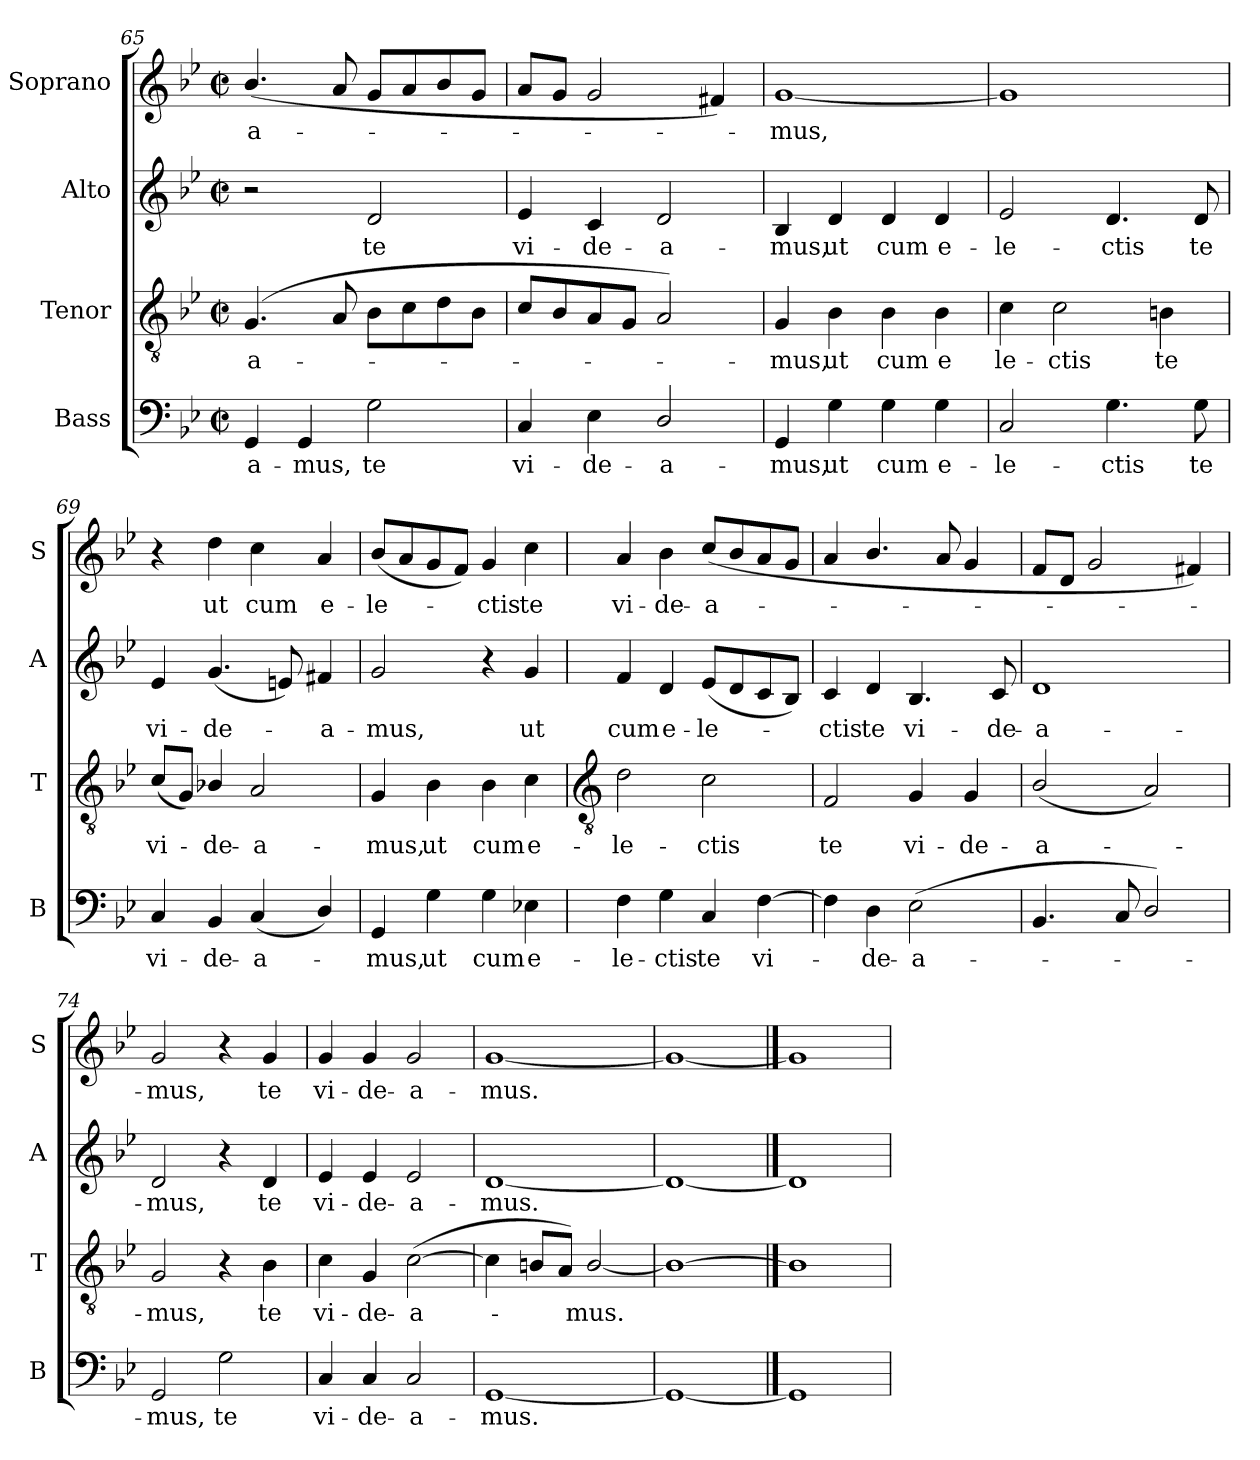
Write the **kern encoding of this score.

**kern	**text	**kern	**text	**kern	**text	**kern	**text
*part4	*part4	*part3	*part3	*part2	*part2	*part1	*part1
*staff4	*staff4	*staff3	*staff3	*staff2	*staff2	*staff1	*staff1
*I"Bass	*	*I"Tenor	*	*I"Alto	*	*I"Soprano	*
*I'B	*	*I'T	*	*I'A	*	*I'S	*
!!LO:LB:g=z
*clefF4	*	*clefGv2	*	*clefG2	*	*clefG2	*
*k[b-e-]	*	*k[b-e-]	*	*k[b-e-]	*	*k[b-e-]	*
*B-:	*	*B-:	*	*B-:	*	*B-:	*
*M2/2	*	*M2/2	*	*M2/2	*	*M2/2	*
*met(c|)	*	*met(c|)	*	*met(c|)	*	*met(c|)	*
=65	=65	=65	=65	=65	=65	=65	=65
!	!LO:LY:b	!	!LO:LY:b	!	!	!	!LO:LY:b
4GG	-a-	(<4.G	-a-	2r	.	(<4.b-/	-a-
!	!LO:LY:b	!	!	!	!	!	!
4GG	-mus,	.	.	.	.	.	.
.	.	8A	.	.	.	8a	.
!	!LO:LY:b	!	!	!	!LO:LY:b	!	!
2G	te	8B-L	.	2d	te	8gL	.
.	.	8c	.	.	.	8a	.
.	.	8d	.	.	.	8b-	.
.	.	8B-J	.	.	.	8gJ	.
=66	=66	=66	=66	=66	=66	=66	=66
!	!LO:LY:b	!	!	!	!LO:LY:b	!	!
4C	vi-	8cL	.	4e-	vi-	8aL	.
.	.	8B-	.	.	.	8gJ	.
!	!LO:LY:b	!	!	!	!LO:LY:b	!	!
4E-	-de-	8A	.	4c	-de-	2g	.
.	.	8GJ	.	.	.	.	.
!	!LO:LY:b	!	!	!	!LO:LY:b	!	!
2D/	-a-	2A)	.	2d	-a-	.	.
.	.	.	.	.	.	4f#X)	.
=67	=67	=67	=67	=67	=67	=67	=67
!	!LO:LY:b	!	!LO:LY:b	!	!LO:LY:b	!	!LO:LY:b
4GG	-mus,	4G	mus,	4B-	-mus,	[1g	mus,
!	!LO:LY:b	!	!LO:LY:b	!	!LO:LY:b	!	!
4G	ut	4B-	ut	4d	ut	.	.
!	!LO:LY:b	!	!LO:LY:b	!	!LO:LY:b	!	!
4G	cum	4B-	cum	4d	cum	.	.
!	!LO:LY:b	!	!LO:LY:b	!	!LO:LY:b	!	!
4G	e-	4B-	e	4d	e-	.	.
=68	=68	=68	=68	=68	=68	=68	=68
!	!LO:LY:b	!	!LO:LY:b	!	!LO:LY:b	!	!
2C	-le-	4c	le-	2e-	-le-	1g]	.
!	!	!	!LO:LY:b	!	!	!	!
.	.	2c	-ctis	.	.	.	.
!	!LO:LY:b	!	!	!	!LO:LY:b	!	!
4.G	-ctis	.	.	4.d	-ctis	.	.
!	!	!	!LO:LY:b	!	!	!	!
.	.	4Bn	te	.	.	.	.
!	!LO:LY:b	!	!	!	!LO:LY:b	!	!
8G	te	.	.	8d	te	.	.
=69	=69	=69	=69	=69	=69	=69	=69
!	!LO:LY:b	!	!LO:LY:b	!	!LO:LY:b	!	!
4C	vi-	(<8cL	vi-	4e-	vi-	4r	.
.	.	8GJ)	.	.	.	.	.
!	!LO:LY:b	!	!LO:LY:b	!	!LO:LY:b	!	!LO:LY:b
4BB-	-de-	4B-X/	de-	(<4.g	-de-	4dd	ut
!	!LO:LY:b	!	!LO:LY:b	!	!	!	!LO:LY:b
(<4C	-a-	2A	-a-	.	.	4cc	cum
.	.	.	.	8en)	.	.	.
!	!	!	!	!	!LO:LY:b	!	!LO:LY:b
4D/)	.	.	.	4f#X	a-	4a	e-
=70	=70	=70	=70	=70	=70	=70	=70
!	!LO:LY:b	!	!LO:LY:b	!	!LO:LY:b	!	!LO:LY:b
4GG	mus,	4G	-mus,	2g	-mus,	(<8b-L	-le-
.	.	.	.	.	.	8a	.
!	!LO:LY:b	!	!LO:LY:b	!	!	!	!
4G	ut	4B-	ut	.	.	8g	.
.	.	.	.	.	.	8fJ)	.
!	!LO:LY:b	!	!LO:LY:b	!	!	!	!LO:LY:b
4G	cum	4B-	cum	4r	.	4g	ctis
!	!LO:LY:b	!	!LO:LY:b	!	!LO:LY:b	!	!LO:LY:b
4E-X	e-	4c	e-	4g	ut	4cc	te
!!LO:LB:g=z
=71	=71	=71	=71	=71	=71	=71	=71
*	*	*clefGv2	*	*	*	*	*
!	!LO:LY:b	!	!LO:LY:b	!	!LO:LY:b	!	!LO:LY:b
4F	-le-	2d	-le-	4f	cum	4a	vi-
!	!LO:LY:b	!	!	!	!LO:LY:b	!	!LO:LY:b
4G	-ctis	.	.	4d	e-	4b-	-de-
!	!LO:LY:b	!	!LO:LY:b	!	!LO:LY:b	!	!LO:LY:b
4C	te	2c	-ctis	(<8e-L	-le-	(<8ccL	-a-
.	.	.	.	8d	.	8b-	.
!	!LO:LY:b	!	!	!	!	!	!
[4F	vi-	.	.	8c	.	8a	.
.	.	.	.	8B-J)	.	8gJ	.
=72	=72	=72	=72	=72	=72	=72	=72
!	!	!	!LO:LY:b	!	!LO:LY:b	!	!
4F]	.	2F	te	4c	ctis	4a	.
!	!LO:LY:b	!	!	!	!LO:LY:b	!	!
4D	de-	.	.	4d	te	4.b-/	.
!	!LO:LY:b	!	!LO:LY:b	!	!LO:LY:b	!	!
(<2E-	-a-	4G	vi-	4.B-	vi-	.	.
.	.	.	.	.	.	8a	.
!	!	!	!LO:LY:b	!	!	!	!
.	.	4G	-de-	.	.	4g	.
!	!	!	!	!	!LO:LY:b	!	!
.	.	.	.	8c	-de-	.	.
=73	=73	=73	=73	=73	=73	=73	=73
!	!	!	!LO:LY:b	!	!LO:LY:b	!	!
4.BB-	.	(<2B-/	-a-	1d	-a-	8fL	.
.	.	.	.	.	.	8dJ	.
.	.	.	.	.	.	2g	.
8C	.	.	.	.	.	.	.
2D/)	.	2A)	.	.	.	.	.
.	.	.	.	.	.	4f#X)	.
=74	=74	=74	=74	=74	=74	=74	=74
!	!LO:LY:b	!	!LO:LY:b	!	!LO:LY:b	!	!LO:LY:b
2GG	mus,	2G	mus,	2d	-mus,	2g	mus,
!	!LO:LY:b	!	!	!	!	!	!
2G	te	4r	.	4r	.	4r	.
!	!	!	!LO:LY:b	!	!LO:LY:b	!	!LO:LY:b
.	.	4B-	te	4d	te	4g	te
=75	=75	=75	=75	=75	=75	=75	=75
!	!LO:LY:b	!	!LO:LY:b	!	!LO:LY:b	!	!LO:LY:b
4C	vi-	4c	vi-	4e-	vi-	4g	vi-
!	!LO:LY:b	!	!LO:LY:b	!	!LO:LY:b	!	!LO:LY:b
4C	-de-	4G	-de-	4e-	-de-	4g	-de-
!	!LO:LY:b	!	!LO:LY:b	!	!LO:LY:b	!	!LO:LY:b
2C	-a-	(<[2c	-a-	2e-	-a-	2g	-a-
=76	=76	=76	=76	=76	=76	=76	=76
!	!LO:LY:b	!	!	!	!LO:LY:b	!	!LO:LY:b
[1GG	-mus.	4c]	.	[1d	-mus.	[1g	-mus.
.	.	8BnL	.	.	.	.	.
.	.	8AJ)	.	.	.	.	.
!	!	!	!LO:LY:b	!	!	!	!
.	.	[2B/	mus.	.	.	.	.
=77	=77	=77	=77	=77	=77	=77	=77
1GG_	.	1B_	.	1d_	.	1g_	.
==78	==78	==78	==78	==78	==78	==78	==78
1GG]	.	1B]	.	1d]	.	1g]	.
=	=	=	=	=	=	=	=
*-	*-	*-	*-	*-	*-	*-	*-
